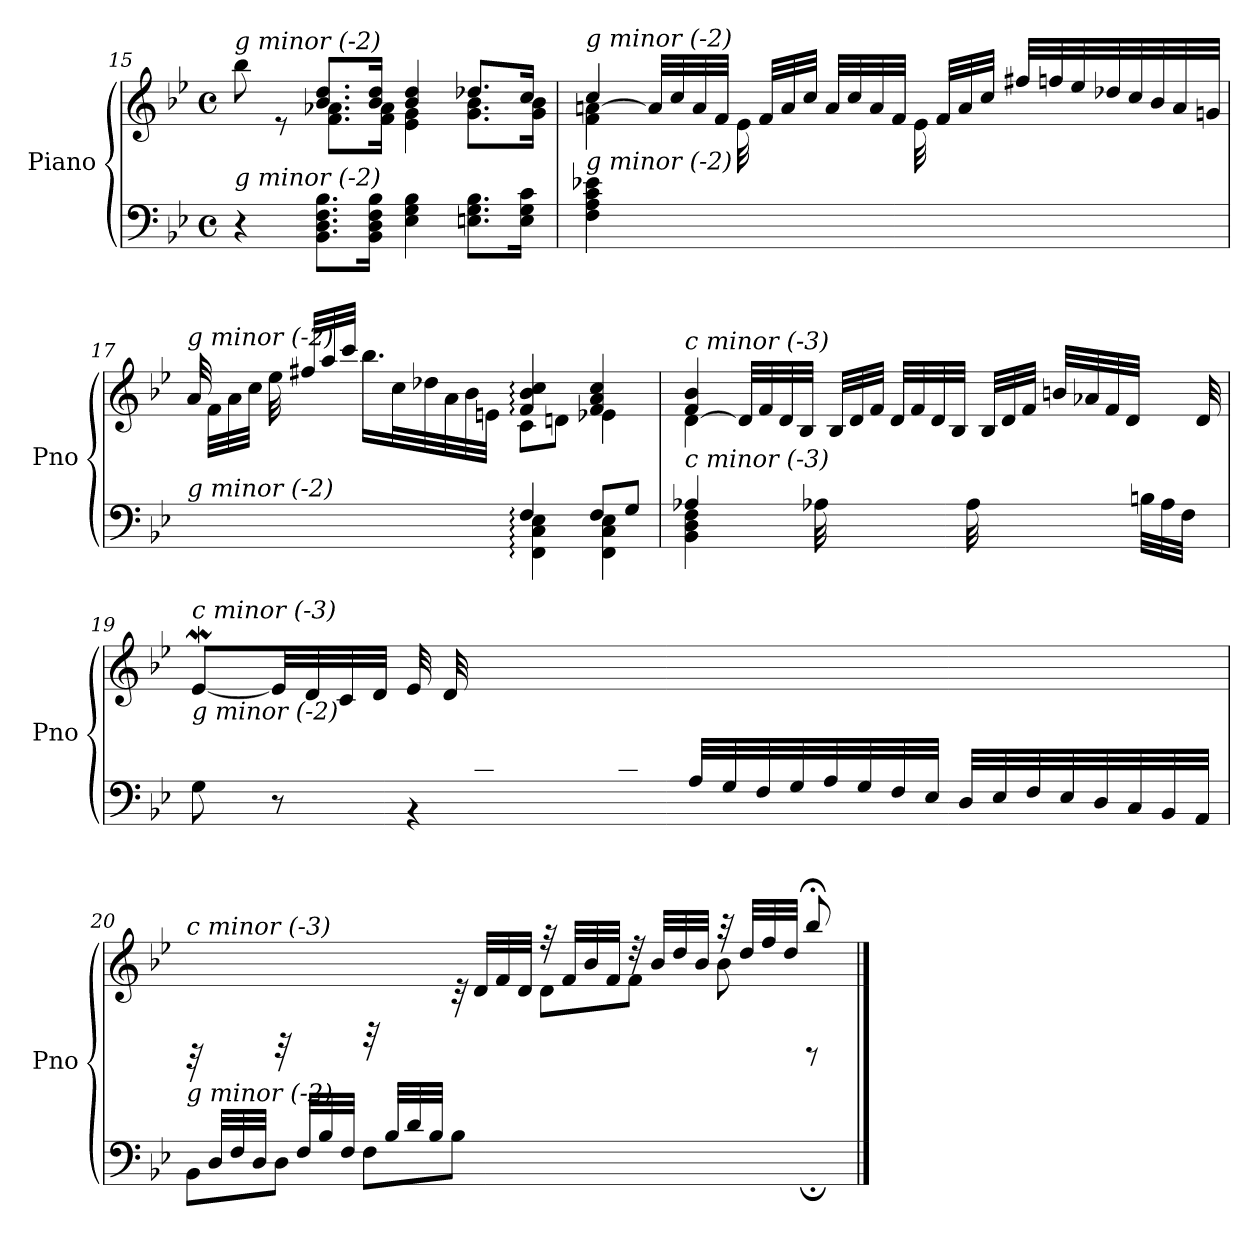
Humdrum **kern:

**kern	**kern
*part1	*part1
*staff2	*staff1
*I"Piano	*
*I'Pno	*
*clefF4	*clefG2
*k[b-e-]	*k[b-e-]
*M4/4	*M4/4
*met(c)	*met(c)
=15	=15
*^	*^
!	!	!LO:TX:i:t=g minor (-2)	!
!LO:TX:i:t=g minor (-2)	!	!	!
4ryy	4r	8bb-\	4ryy
.	.	8re	.
2.ryy	8.BB-\ 8.D\ 8.F\ 8.B-\L	8.b-/ 8.dd/L	8.f\ 8.a-X\L
.	16BB-\ 16D\ 16F\ 16B-\Jk	16b-/ 16dd/Jk	16f\ 16a-\Jk
.	4E-\ 4G\ 4B-\	4b-/ 4dd/	4e-\ 4g\
.	8.En\ 8.G\ 8.B-\L	8.dd-X/L	8.g\ 8.b-\L
.	16E\ 16G\ 16c\Jk	16cc/Jk	16g\ 16b-\Jk
!!LO:PB:g=z
=16	=16	=16	=16
*	*	*	*^
!	!	!LO:TX:i:t=g minor (-2)	!	!
!LO:TX:i:t=g minor (-2)	!	!	!	!
4ryy	4F\ 4A\ 4c\ 4e-X\	4f\ [4an\	4cc/	4.ryy
2.ryy	8ryy	32a/LLL]	2.ryy	.
.	.	32cc/	.	.
.	.	32a/	.	.
.	.	32f/JJJ	.	.
.	32ryy	32ryy	.	32e-\
.	32ryy	32f/LLL	.	8..ryy
.	16ryy	32a/	.	.
.	.	32cc/JJJ	.	.
.	8ryy	32a/LLL	.	.
.	.	32cc/	.	.
.	.	32a/	.	.
.	.	32f/JJJ	.	.
.	32ryy	32ryy	.	32e-\
.	32ryy	32f/LLL	.	4ryy
.	16ryy	32a/	.	.
.	.	32cc/JJJ	.	.
.	4ryy	32ff#Xi/LLL	.	.
.	.	32ff/	.	.
.	.	32ee-/	.	.
.	.	32dd-X/	.	.
.	.	32cc/	.	.
.	.	32b-/	.	16.ryy
.	.	32a/	.	.
.	.	32gn/JJJ	.	.
=17	=17	=17	=17	=17
*	*^	*	*	*^
!	!	!	!LO:TX:i:t=g minor (-2)	!	!	!
!LO:TX:i:t=g minor (-2)	!	!	!	!	!	!
2ryy	32ryy	2ryy	32a/	2ryy	32ryy	2ryy
.	8ryy	.	32ryy	.	32f\LLL	.
.	.	.	32ryy	.	32a\	.
.	.	.	32ryy	.	32cc\JJJ	.
.	.	.	32ryy	.	32ee-\	.
.	32ryy	.	32ff#Xi/LLL	.	16.ryy	.
.	16ryy	.	32aa/	.	.	.
.	.	.	32ccc/JJJ	.	.	.
.	4ryy	.	4ryy	.	16.bb-\LL	.
.	.	.	.	.	32cc\L	.
.	.	.	.	.	32dd-X\	.
.	.	.	.	.	32a\	.
.	.	.	.	.	32b-\	.
.	.	.	.	.	32en\JJJ	.
2ryy	4F:/	4FF\: 4C\: 4E-\:	4f/: 4b-/: 4cc/:	8c\L	2ryy	2ryy
.	.	.	.	8dn\J	.	.
.	8F/L	4FF\ 4C\ 4E-\	4f/ 4a/ 4cc/	4e-X\	.	.
.	8G/J	.	.	.	.	.
*	*	*	*	*	*v	*v
!!LO:LB:g=z
=18	=18	=18	=18	=18	=18
!	!	!	!LO:TX:i:t=c minor (-3)	!	!
!LO:TX:i:t=c minor (-3)	!	!	!	!	!
4ryy	4A-X/	4BB-\ 4D\ 4F\	[4d\	4f/ 4b-/	4ryy
2.ryy	8ryy	2.ryy	32d/LLL]	2.ryy	2.ryy
.	.	.	32f/	.	.
.	.	.	32d/	.	.
.	.	.	32B-/JJJ	.	.
.	32A-X\	.	32ryy	.	.
.	32ryy	.	32B-/LLL	.	.
.	16ryy	.	32d/	.	.
.	.	.	32f/JJJ	.	.
.	8ryy	.	32d/LLL	.	.
.	.	.	32f/	.	.
.	.	.	32d/	.	.
.	.	.	32B-/JJJ	.	.
.	32A-\	.	32ryy	.	.
.	32ryy	.	32B-/LLL	.	.
.	16ryy	.	32d/	.	.
.	.	.	32f/JJJ	.	.
.	8ryy	.	32bni/LLL	.	.
.	.	.	32a-X/	.	.
.	.	.	32f/	.	.
.	.	.	32d/JJJ	.	.
.	32Bni\LLL	.	32ryy	.	.
.	32A-\	.	32ryy	.	.
.	32F\JJJ	.	32ryy	.	.
.	32ryy	.	32d/	.	.
*	*v	*v	*	*	*
*	*	*v	*v	*v
=19	=19	=19
!	!	!LO:TX:i:t=c minor (-3)
!LO:TX:i:t=g minor (-2)	!	!
4ryy	8G\	[8e-w/L
.	8r	32e-/LL]
.	.	32d/
.	.	32c/
.	.	32d/JJJ
16ryy	4r	32e-/LLL
.	.	32d/
32c/	.	8.ryy
32B-/	.	.
32An/	.	.
32B-/	.	.
32c/	.	.
32B-/JJJ	.	.
2ryy	32A/LLL	2ryy
.	32G/	.
.	32F/	.
.	32G/	.
.	32A/	.
.	32G/	.
.	32F/	.
.	32E-/JJJ	.
.	32D/LLL	.
.	32E-/	.
.	32F/	.
.	32E-/	.
.	32D/	.
.	32C/	.
.	32BB-/	.
.	32AA/JJJ	.
!!LO:LB:g=z
=20	=20	=20
*	*	*^
!	!	!LO:TX:i:t=c minor (-3)	!
!LO:TX:i:t=g minor (-2)	!	!	!
32ryy	8BB-\L	32rEE	2ryy
32D/LLL	.	16.ryy	.
32F/	.	.	.
32D/JJJ	.	.	.
32ryy	8D\J	32rGG	.
32F/LLL	.	16.ryy	.
32B-/	.	.	.
32F/JJJ	.	.	.
32ryy	8F\L	32rBB	.
32B-/LLL	.	16.ryy	.
32d/	.	.	.
32B-/JJJ	.	.	.
2ryy	8B-\J	32rc	.
.	.	32d/LLL	.
.	.	32f/	.
.	.	32d/JJJ	.
.	4.ryy	32r	8d\L
.	.	32f/LLL	.
.	.	32b-/	.
.	.	32f/JJJ	.
.	.	32rdd	8f\J
.	.	32b-/LLL	.
.	.	32dd/	.
.	.	32b-/JJJ	.
.	.	32raa	8b-\
.	.	32dd/LLL	.
.	.	32ff/	.
.	.	32dd/JJJ	.
8ryy	8r;ccc	8bb-;</	8ryy
*v	*v	*	*
*	*v	*v
==	==
*-	*-
